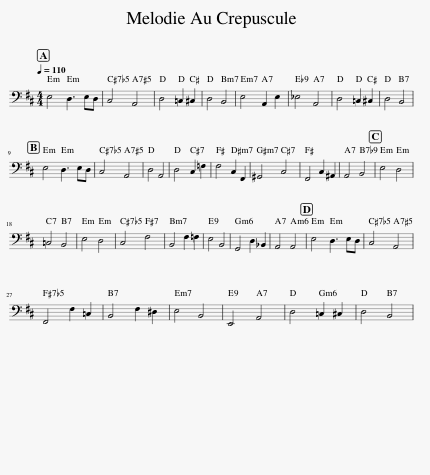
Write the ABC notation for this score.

X:1
L:1/8
Q:1/4=110
M:4/4
I:linebreak $
K:Bmin
V:1 bass
V:1
 E,4 D,3 E,D, | C,4 A,,4 | D,4 =C,2 ^C,2 | D,4 B,,4 | E,4 A,,2 E,2 | %5
 _E,4 A,,4 | D,4 =C,2 ^C,2 | D,4 B,,4 |$ E,4 D,3 E,D, | C,4 A,,4 | %10
 D,4 A,,4 | D,4 C,2 =F,2 | F,4 C,2 F,,2 | ^G,,4 C,4 | F,,4 C,2 ^A,,2 | %15
 A,,4 B,,4 | E,4 D,4 |$ =C,4 B,,4 | E,4 D,4 | C,4 F,4 | %20
 B,,4 F,2 =F,2 | E,4 B,,4 | G,,4 D,2 _B,,2 | A,,4 A,,4 | E,4 D,3 E,D, | %25
 C,4 A,,4 |$ F,,4 F,2 =C,2 | B,,4 F,2 ^D,2 | E,4 B,,4 | E,,4 A,,4 | %30
 D,4 =C,2 ^C,2 | D,4 B,,4 | %32
